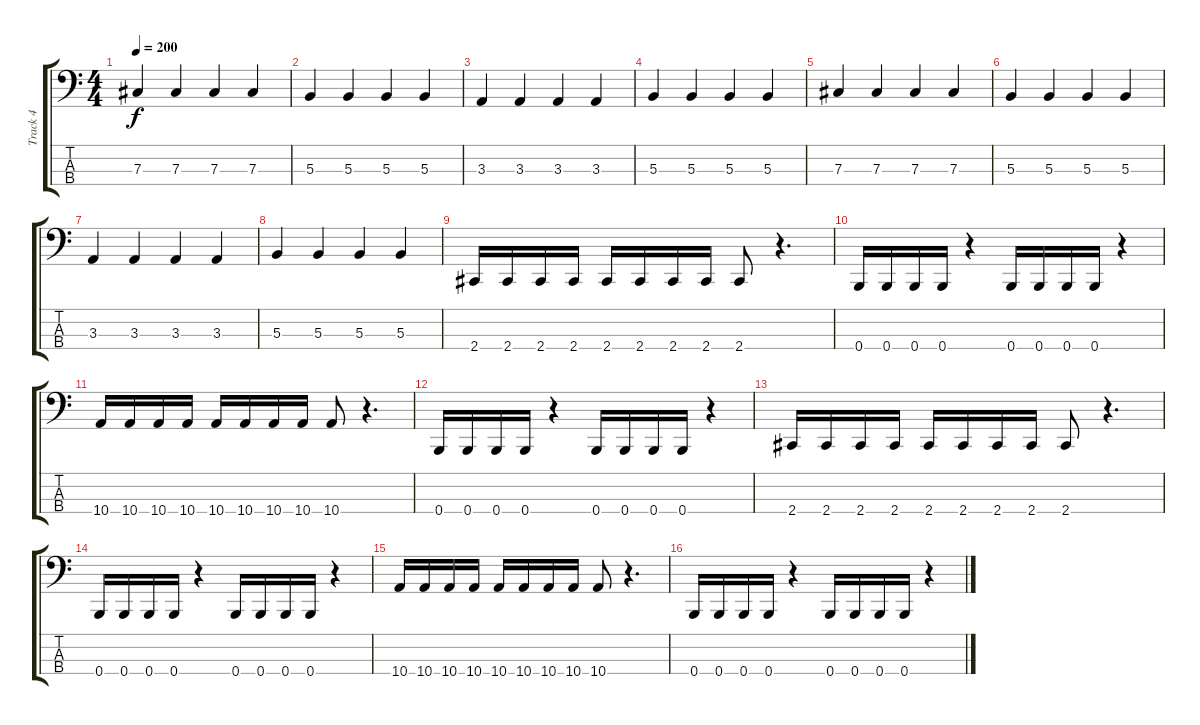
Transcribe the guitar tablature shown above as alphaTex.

\track ("Track 4" "Track 4") {instrument electricbasspick}
\staff {score tabs}
\tuning (E2 B1 Gb1 B0) {hide}
\ts (4 4)
\tempo 200
\clef f4
\ks c
7.3.4{dy f} 7.3.4 7.3.4 7.3.4 |
5.3.4 5.3.4 5.3.4 5.3.4 |
3.3.4 3.3.4 3.3.4 3.3.4 |
5.3.4 5.3.4 5.3.4 5.3.4 |
7.3.4 7.3.4 7.3.4 7.3.4 |
5.3.4 5.3.4 5.3.4 5.3.4 |
3.3.4 3.3.4 3.3.4 3.3.4 |
5.3.4 5.3.4 5.3.4 5.3.4 |
2.4.16 2.4.16 2.4.16 2.4.16 2.4.16 2.4.16 2.4.16 2.4.16 2.4.8 r.4{d} |
0.4.16 0.4.16 0.4.16 0.4.16 r.4 0.4.16 0.4.16 0.4.16 0.4.16 r.4 |
10.4.16 10.4.16 10.4.16 10.4.16 10.4.16 10.4.16 10.4.16 10.4.16 10.4.8 r.4{d} |
0.4.16 0.4.16 0.4.16 0.4.16 r.4 0.4.16 0.4.16 0.4.16 0.4.16 r.4 |
2.4.16 2.4.16 2.4.16 2.4.16 2.4.16 2.4.16 2.4.16 2.4.16 2.4.8 r.4{d} |
0.4.16 0.4.16 0.4.16 0.4.16 r.4 0.4.16 0.4.16 0.4.16 0.4.16 r.4 |
10.4.16 10.4.16 10.4.16 10.4.16 10.4.16 10.4.16 10.4.16 10.4.16 10.4.8 r.4{d} |
0.4.16 0.4.16 0.4.16 0.4.16 r.4 0.4.16 0.4.16 0.4.16 0.4.16 r.4
